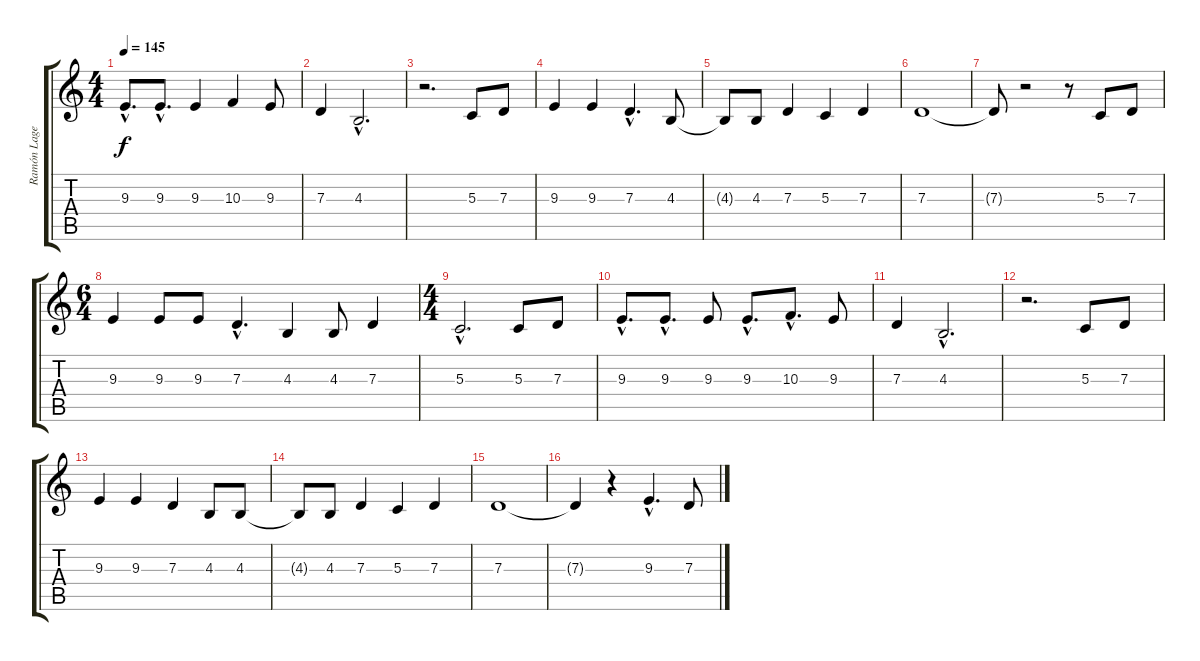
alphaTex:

\track ("Ramón Lage" "Ramón Lage") {instrument lead1square}
\staff {score tabs}
\tuning (E4 B3 G3 D3 A2 E2) {hide}
\ts (4 4)
\tempo 145
\clef g2
\ks c
9.3{hac}.8{d dy f} 9.3{hac}.8{d} 9.3.4 10.3.4 9.3.8 |
7.3.4 4.3{hac}.2{d} |
r.2{d} 5.3.8 7.3.8 |
9.3.4 9.3.4 7.3{hac}.4{d} 4.3.8 |
4.3{t}.8 4.3.8 7.3.4 5.3.4 7.3.4 |
7.3.1 |
7.3{t}.8 r.2 r.8 5.3.8 7.3.8 |
\ts (6 4)
9.3.4 9.3.8 9.3.8 7.3{hac}.4{d} 4.3.4 4.3.8 7.3.4 |
\ts (4 4)
5.3{hac}.2{d} 5.3.8 7.3.8 |
9.3{hac}.8{d} 9.3{hac}.8{d} 9.3.8 9.3{hac}.8{d} 10.3{hac}.8{d} 9.3.8 |
7.3.4 4.3{hac}.2{d} |
r.2{d} 5.3.8 7.3.8 |
9.3.4 9.3.4 7.3.4 4.3.8 4.3.8 |
4.3{t}.8 4.3.8 7.3.4 5.3.4 7.3.4 |
7.3.1 |
7.3{t}.4 r.4 9.3{hac}.4{d} 7.3.8
